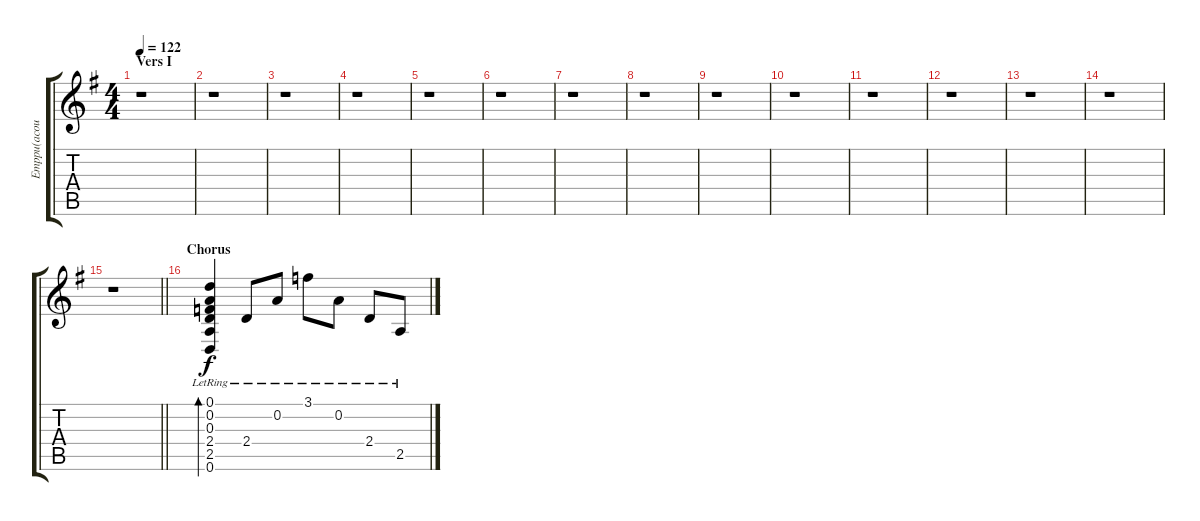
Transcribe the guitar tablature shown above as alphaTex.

\track ("Emppu(acoustic)" "Emppu(acou") {instrument acousticguitarsteel}
\staff {score tabs}
\tuning (D4 A3 F3 C3 G2 D2) {hide}
\ts (4 4)
\section ("" "Vers I")
\tempo 122
\clef g2
\ks g
r.1{dy f} |
r.1 |
r.1 |
r.1 |
r.1 |
r.1 |
r.1 |
r.1 |
r.1 |
r.1 |
r.1 |
r.1 |
r.1 |
r.1 |
\barLineRight lightlight
r.1 |
\section ("" "Chorus")
(0.1{lr} 0.2{lr} 0.3{lr} 2.4{lr} 2.5{lr} 0.6{lr}).4{bd 60} 2.4{lr}.8 0.2{lr}.8 3.1{lr}.8 0.2{lr}.8 2.4{lr}.8 2.5{lr}.8
